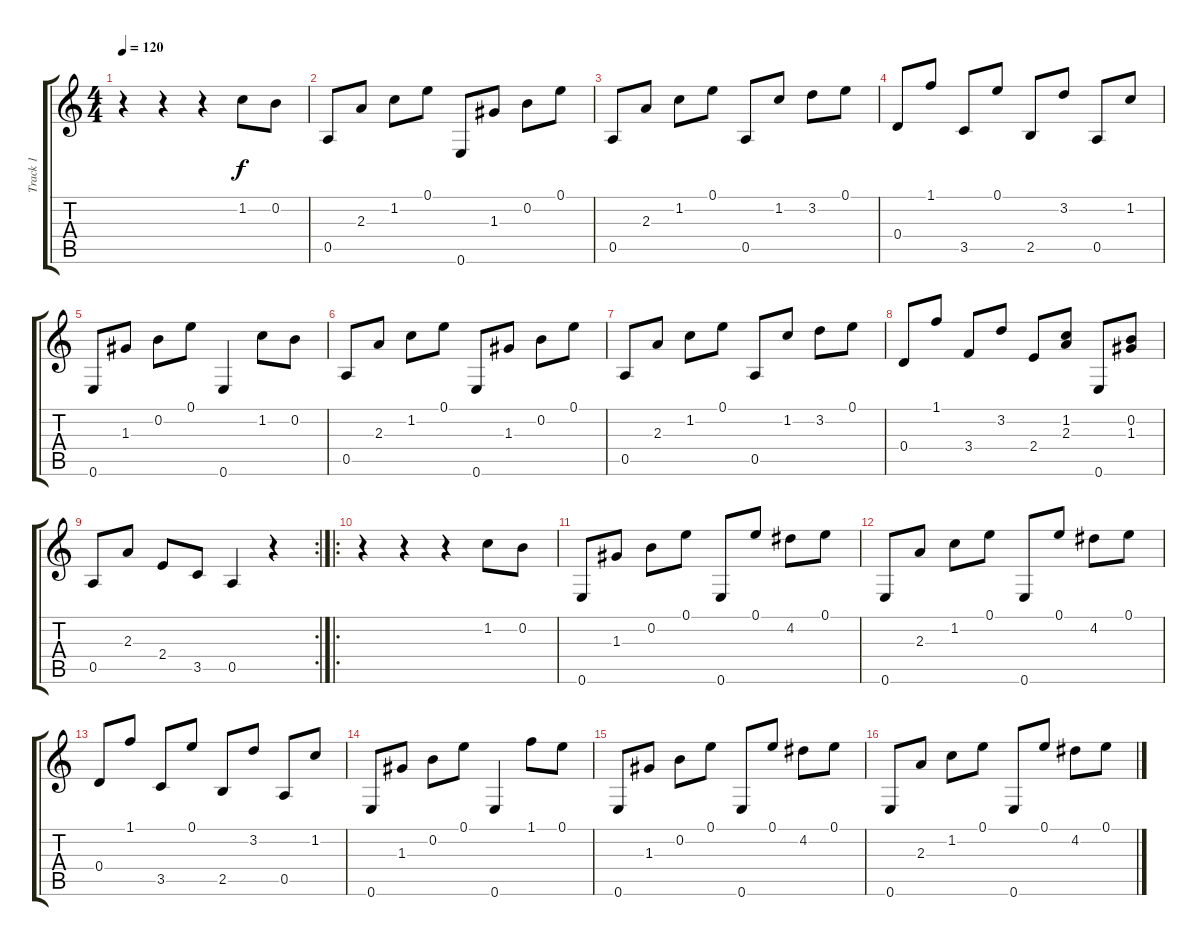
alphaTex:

\track ("Track 1" "Track 1") {instrument acousticguitarnylon}
\staff {score tabs}
\tuning (E4 B3 G3 D3 A2 E2) {hide}
\ts (4 4)
\tempo 120
\clef g2
\ks c
r.4{dy f instrument acousticguitarnylon} r.4 r.4 1.2.8 0.2.8 |
0.5.8 2.3.8 1.2.8 0.1.8 0.6.8 1.3.8 0.2.8 0.1.8 |
0.5.8 2.3.8 1.2.8 0.1.8 0.5.8 1.2.8 3.2.8 0.1.8 |
0.4.8 1.1.8 3.5.8 0.1.8 2.5.8 3.2.8 0.5.8 1.2.8 |
0.6.8 1.3.8 0.2.8 0.1.8 0.6.4 1.2.8 0.2.8 |
0.5.8 2.3.8 1.2.8 0.1.8 0.6.8 1.3.8 0.2.8 0.1.8 |
0.5.8 2.3.8 1.2.8 0.1.8 0.5.8 1.2.8 3.2.8 0.1.8 |
0.4.8 1.1.8 3.4.8 3.2.8 2.4.8 (1.2 2.3).8 0.6.8 (0.2 1.3).8 |
\rc 2
0.5.8 2.3.8 2.4.8 3.5.8 0.5.4 r.4 |
\ro
r.4 r.4 r.4 1.2.8 0.2.8 |
0.6.8 1.3.8 0.2.8 0.1.8 0.6.8 0.1.8 4.2.8 0.1.8 |
0.6.8 2.3.8 1.2.8 0.1.8 0.6.8 0.1.8 4.2.8 0.1.8 |
0.4.8 1.1.8 3.5.8 0.1.8 2.5.8 3.2.8 0.5.8 1.2.8 |
0.6.8 1.3.8 0.2.8 0.1.8 0.6.4 1.1.8 0.1.8 |
0.6.8 1.3.8 0.2.8 0.1.8 0.6.8 0.1.8 4.2.8 0.1.8 |
0.6.8 2.3.8 1.2.8 0.1.8 0.6.8 0.1.8 4.2.8 0.1.8
